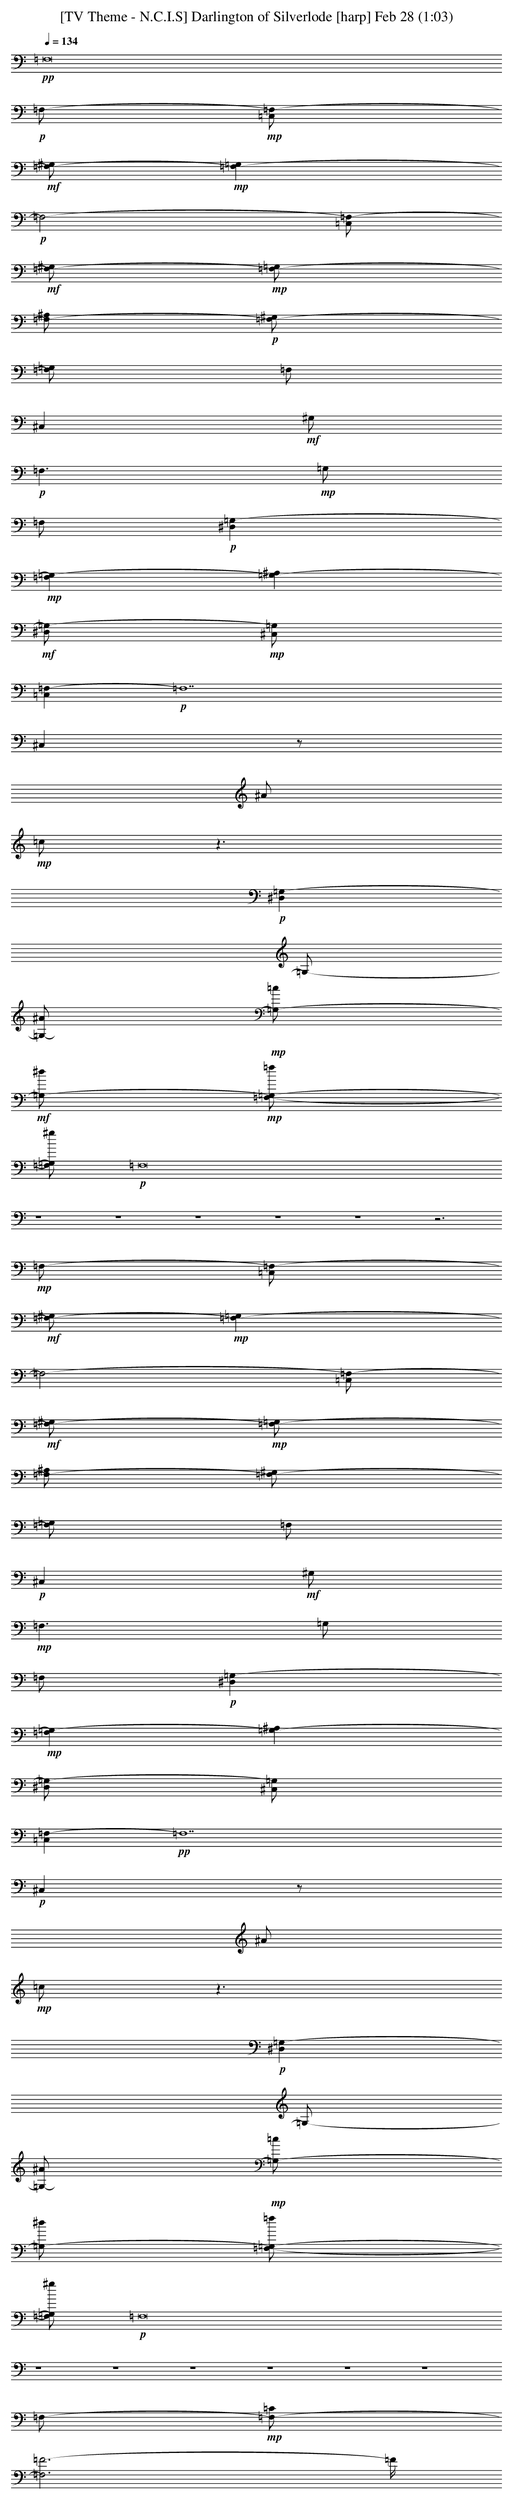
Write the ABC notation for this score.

X:1
T: [TV Theme - N.C.I.S] Darlington of Silverlode [harp] Feb 28 (1:03)
L: 1/4
K: C
Q: 1/4=134
+pp+ =F,8
+p+ =F,/2-
+mp+ [=C,/2=F,/2-]
+mf+ [=F,/2-^G,/2]
+mp+ [=F,-=G,]
+p+ =F,2-
[=C,/2=F,/2-]
+mf+ [=F,/2-^G,/2]
+mp+ [=F,/2-=G,/2]
[=F,/2-^A,/2]
+p+ [=F,/2-^G,/2]
[=F,/2=G,/2]
=F,/2
^C,
+mf+ ^G,/2
+p+ =F,3/2
+mp+ =G,/2
=F,/2
+p+ [^D,=G,-]
+mp+ [=F,=G,-]
[=G,-^A,]
+mf+ [^D,/2=G,/2-]
+mp+ [^C,/2=G,/2]
[=C,=F,-]
+p+ =F,7
^C,
z/2
^A/2
+mp+ =c/2
z3/2
+p+ [^D,=G,-]
=G,/2-
[=G,/2-^A/2]
+mp+ [=G,/2-=c/2]
+mf+ [=G,/2-^d/2]
+mp+ [=F,/2-=G,/2-=f/2]
[=F,/2=G,/2^g/2]
+p+ =F,8
z4 z4 z4 z4 z4 z3
+mp+ =F,/2-
[=C,/2=F,/2-]
+mf+ [=F,/2-^G,/2]
+mp+ [=F,-=G,]
=F,2-
[=C,/2=F,/2-]
+mf+ [=F,/2-^G,/2]
+mp+ [=F,/2-=G,/2]
[=F,/2-^A,/2]
[=F,/2-^G,/2]
[=F,/2=G,/2]
=F,/2
+p+ ^C,
+mf+ ^G,/2
+mp+ =F,3/2
=G,/2
=F,/2
+p+ [^D,=G,-]
+mp+ [=F,=G,-]
[=G,-^A,]
[^D,/2=G,/2-]
[^C,/2=G,/2]
[=C,=F,-]
+pp+ =F,7
+p+ ^C,
z/2
^A/2
+mp+ =c/2
z3/2
+p+ [^D,=G,-]
=G,/2-
[=G,/2-^A/2]
+mp+ [=G,/2-=c/2]
[=G,/2-^d/2]
[=F,/2-=G,/2-=f/2]
[=F,/2=G,/2^g/2]
+p+ =F,8
z4 z4 z4 z4 z4 z4
=F,/2-
+mp+ [=F,/2-=C/2]
[=F,3=F3-]
=F/4
